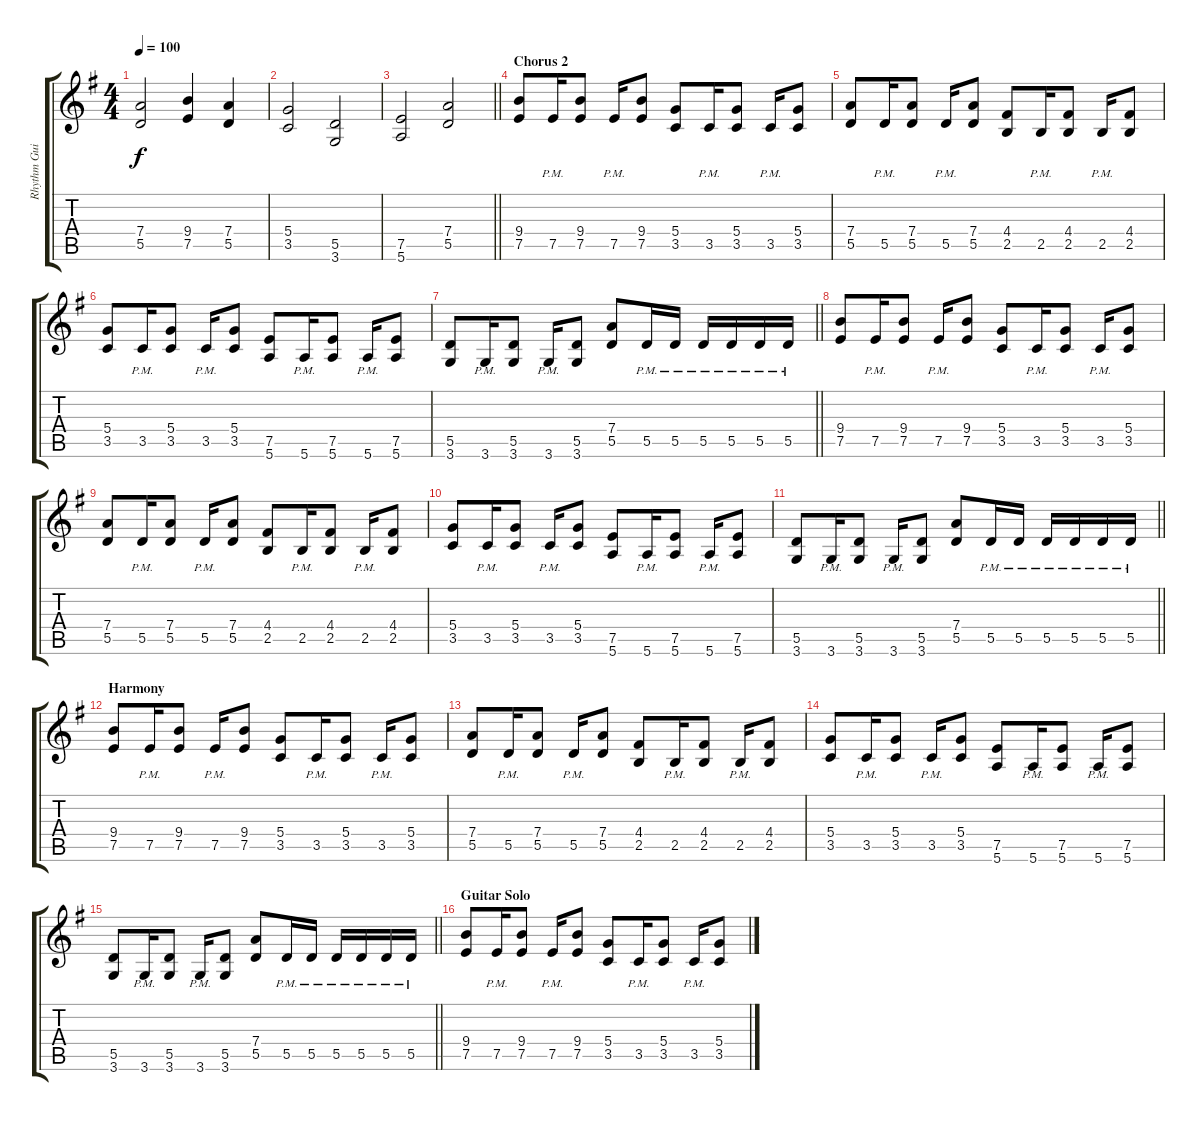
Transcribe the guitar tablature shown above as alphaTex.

\track ("Rhythm Guitar 1: Jack-Roger Olsen" "Rhythm Gui") {instrument distortionguitar}
\staff {score tabs}
\tuning (E4 B3 G3 D3 A2 E2) {hide}
\ts (4 4)
\tempo 100
\clef g2
\ks eminor
(7.4 5.5).2{dy f} (9.4 7.5).4 (7.4 5.5).4 |
(5.4 3.5).2 (5.5 3.6).2 |
\barLineRight lightlight
(7.5 5.6).2 (7.4 5.5).2 |
\section ("" "Chorus 2")
(9.4 7.5).8 7.5{pm}.16 (9.4 7.5).8 7.5{pm}.16 (9.4 7.5).8 (5.4 3.5).8 3.5{pm}.16 (5.4 3.5).8 3.5{pm}.16 (5.4 3.5).8 |
(7.4 5.5).8 5.5{pm}.16 (7.4 5.5).8 5.5{pm}.16 (7.4 5.5).8 (4.4 2.5).8 2.5{pm}.16 (4.4 2.5).8 2.5{pm}.16 (4.4 2.5).8 |
(5.4 3.5).8 3.5{pm}.16 (5.4 3.5).8 3.5{pm}.16 (5.4 3.5).8 (7.5 5.6).8 5.6{pm}.16 (7.5 5.6).8 5.6{pm}.16 (7.5 5.6).8 |
\barLineRight lightlight
(5.5 3.6).8 3.6{pm}.16 (5.5 3.6).8 3.6{pm}.16 (5.5 3.6).8 (7.4 5.5).8 5.5{pm}.16 5.5{pm}.16 5.5{pm}.16 5.5{pm}.16 5.5{pm}.16 5.5{pm}.16 |
(9.4 7.5).8 7.5{pm}.16 (9.4 7.5).8 7.5{pm}.16 (9.4 7.5).8 (5.4 3.5).8 3.5{pm}.16 (5.4 3.5).8 3.5{pm}.16 (5.4 3.5).8 |
(7.4 5.5).8 5.5{pm}.16 (7.4 5.5).8 5.5{pm}.16 (7.4 5.5).8 (4.4 2.5).8 2.5{pm}.16 (4.4 2.5).8 2.5{pm}.16 (4.4 2.5).8 |
(5.4 3.5).8 3.5{pm}.16 (5.4 3.5).8 3.5{pm}.16 (5.4 3.5).8 (7.5 5.6).8 5.6{pm}.16 (7.5 5.6).8 5.6{pm}.16 (7.5 5.6).8 |
\barLineRight lightlight
(5.5 3.6).8 3.6{pm}.16 (5.5 3.6).8 3.6{pm}.16 (5.5 3.6).8 (7.4 5.5).8 5.5{pm}.16 5.5{pm}.16 5.5{pm}.16 5.5{pm}.16 5.5{pm}.16 5.5{pm}.16 |
\section ("" "Harmony")
(9.4 7.5).8 7.5{pm}.16 (9.4 7.5).8 7.5{pm}.16 (9.4 7.5).8 (5.4 3.5).8 3.5{pm}.16 (5.4 3.5).8 3.5{pm}.16 (5.4 3.5).8 |
(7.4 5.5).8 5.5{pm}.16 (7.4 5.5).8 5.5{pm}.16 (7.4 5.5).8 (4.4 2.5).8 2.5{pm}.16 (4.4 2.5).8 2.5{pm}.16 (4.4 2.5).8 |
(5.4 3.5).8 3.5{pm}.16 (5.4 3.5).8 3.5{pm}.16 (5.4 3.5).8 (7.5 5.6).8 5.6{pm}.16 (7.5 5.6).8 5.6{pm}.16 (7.5 5.6).8 |
\barLineRight lightlight
(5.5 3.6).8 3.6{pm}.16 (5.5 3.6).8 3.6{pm}.16 (5.5 3.6).8 (7.4 5.5).8 5.5{pm}.16 5.5{pm}.16 5.5{pm}.16 5.5{pm}.16 5.5{pm}.16 5.5{pm}.16 |
\section ("" "Guitar Solo")
(9.4 7.5).8 7.5{pm}.16 (9.4 7.5).8 7.5{pm}.16 (9.4 7.5).8 (5.4 3.5).8 3.5{pm}.16 (5.4 3.5).8 3.5{pm}.16 (5.4 3.5).8
